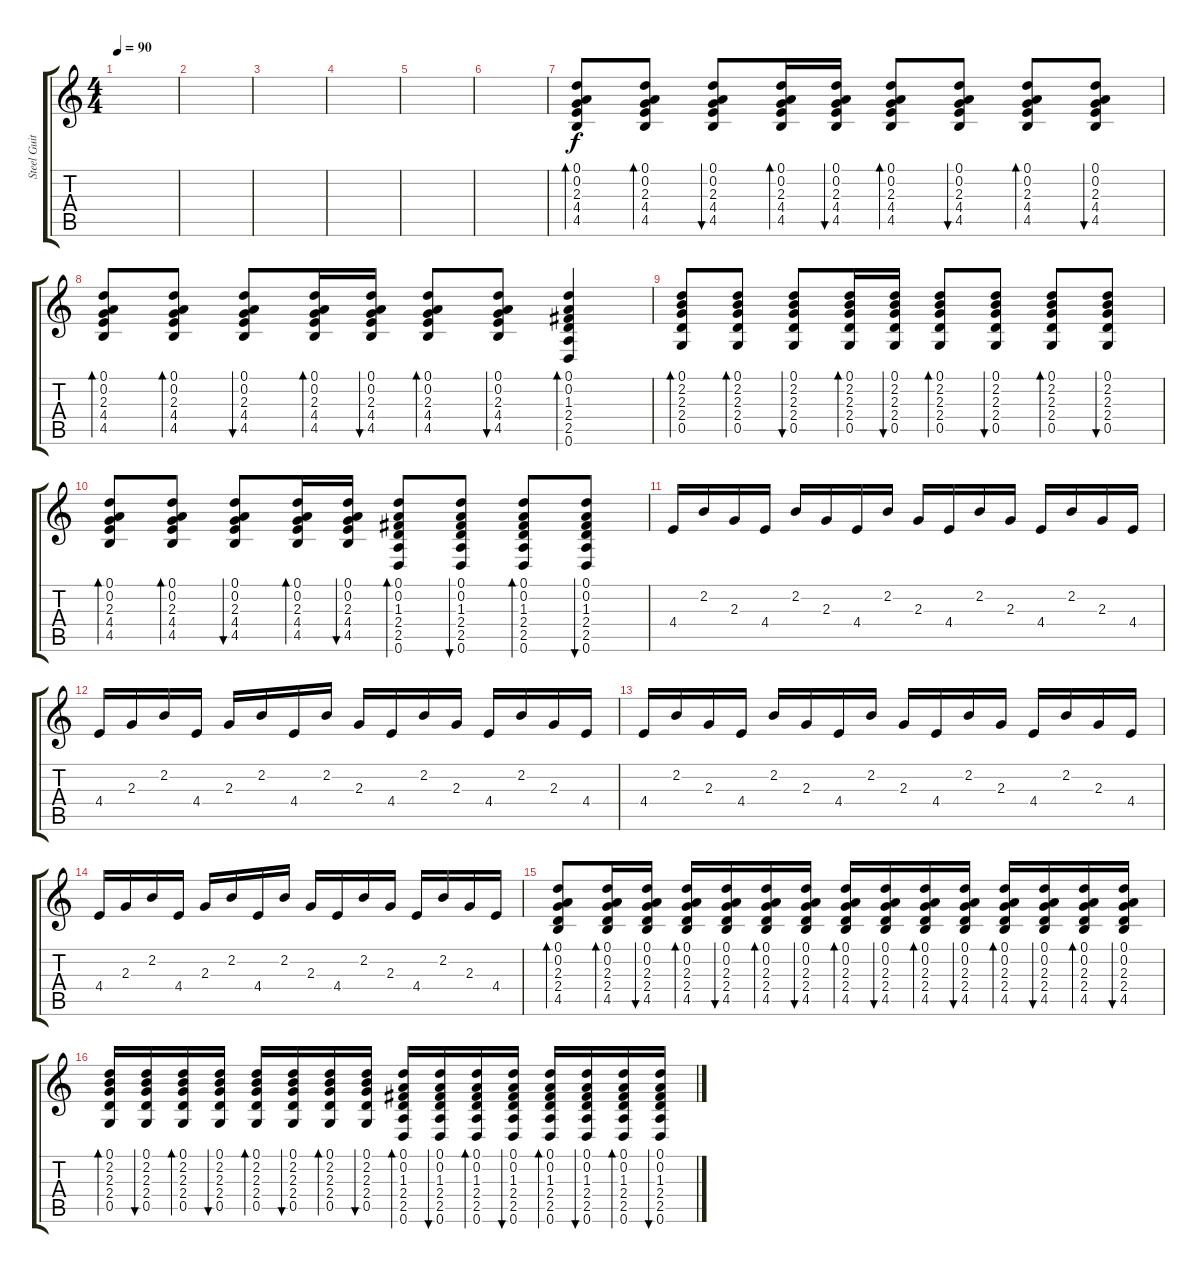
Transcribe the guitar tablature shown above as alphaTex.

\track ("Steel Guitar" "Steel Guit") {instrument acousticguitarsteel}
\staff {score tabs}
\tuning (D4 A3 F3 C3 G2 D2) {hide}
\ts (4 4)
\tempo 90
\clef g2
\ks c
|
|
|
|
|
|
(0.1 0.2 2.3 4.4 4.5).8{bd 30} (0.1 0.2 2.3 4.4 4.5).8{bd 30} (0.1 0.2 2.3 4.4 4.5).8{bu 30} (0.1 0.2 2.3 4.4 4.5).16{bd 30} (0.1 0.2 2.3 4.4 4.5).16{bu 30} (0.1 0.2 2.3 4.4 4.5).8{bd 30} (0.1 0.2 2.3 4.4 4.5).8{bu 30} (0.1 0.2 2.3 4.4 4.5).8{bd 30} (0.1 0.2 2.3 4.4 4.5).8{bu 30} |
(0.1 0.2 2.3 4.4 4.5).8{bd 30} (0.1 0.2 2.3 4.4 4.5).8{bd 30} (0.1 0.2 2.3 4.4 4.5).8{bu 30} (0.1 0.2 2.3 4.4 4.5).16{bd 30} (0.1 0.2 2.3 4.4 4.5).16{bu 30} (0.1 0.2 2.3 4.4 4.5).8{bd 30} (0.1 0.2 2.3 4.4 4.5).8{bu 30} (0.1 0.2 1.3 2.4 2.5 0.6).4{bd 30} |
(0.1 2.2 2.3 2.4 0.5).8{bd 30} (0.1 2.2 2.3 2.4 0.5).8{bd 30} (0.1 2.2 2.3 2.4 0.5).8{bu 30} (0.1 2.2 2.3 2.4 0.5).16{bd 30} (0.1 2.2 2.3 2.4 0.5).16{bu 30} (0.1 2.2 2.3 2.4 0.5).8{bd 30} (0.1 2.2 2.3 2.4 0.5).8{bu 30} (0.1 2.2 2.3 2.4 0.5).8{bd 30} (0.1 2.2 2.3 2.4 0.5).8{bu 30} |
(0.1 0.2 2.3 4.4 4.5).8{bd 30} (0.1 0.2 2.3 4.4 4.5).8{bd 30} (0.1 0.2 2.3 4.4 4.5).8{bu 30} (0.1 0.2 2.3 4.4 4.5).16{bd 30} (0.1 0.2 2.3 4.4 4.5).16{bu 30} (0.1 0.2 1.3 2.4 2.5 0.6).8{bd 30} (0.1 0.2 1.3 2.4 2.5 0.6).8{bu 30} (0.1 0.2 1.3 2.4 2.5 0.6).8{bd 30} (0.1 0.2 1.3 2.4 2.5 0.6).8{bu 30} |
4.4.16 2.2.16 2.3.16 4.4.16 2.2.16 2.3.16 4.4.16 2.2.16 2.3.16 4.4.16 2.2.16 2.3.16 4.4.16 2.2.16 2.3.16 4.4.16 |
4.4.16 2.3.16 2.2.16 4.4.16 2.3.16 2.2.16 4.4.16 2.2.16 2.3.16 4.4.16 2.2.16 2.3.16 4.4.16 2.2.16 2.3.16 4.4.16 |
4.4.16 2.2.16 2.3.16 4.4.16 2.2.16 2.3.16 4.4.16 2.2.16 2.3.16 4.4.16 2.2.16 2.3.16 4.4.16 2.2.16 2.3.16 4.4.16 |
4.4.16 2.3.16 2.2.16 4.4.16 2.3.16 2.2.16 4.4.16 2.2.16 2.3.16 4.4.16 2.2.16 2.3.16 4.4.16 2.2.16 2.3.16 4.4.16 |
(0.1 0.2 2.3 2.4 4.5).8{bd 30} (0.1 0.2 2.3 2.4 4.5).16{bd 30} (0.1 0.2 2.3 2.4 4.5).16{bu 30} (0.1 0.2 2.3 2.4 4.5).16{bd 30} (0.1 0.2 2.3 2.4 4.5).16{bu 30} (0.1 0.2 2.3 2.4 4.5).16{bd 30} (0.1 0.2 2.3 2.4 4.5).16{bu 30} (0.1 0.2 2.3 2.4 4.5).16{bd 30} (0.1 0.2 2.3 2.4 4.5).16{bu 30} (0.1 0.2 2.3 2.4 4.5).16{bd 30} (0.1 0.2 2.3 2.4 4.5).16{bu 30} (0.1 0.2 2.3 2.4 4.5).16{bd 30} (0.1 0.2 2.3 2.4 4.5).16{bu 30} (0.1 0.2 2.3 2.4 4.5).16{bd 30} (0.1 0.2 2.3 2.4 4.5).16{bu 30} |
(0.1 2.2 2.3 2.4 0.5).16{bd 30} (0.1 2.2 2.3 2.4 0.5).16{bu 30} (0.1 2.2 2.3 2.4 0.5).16{bd 30} (0.1 2.2 2.3 2.4 0.5).16{bu 30} (0.1 2.2 2.3 2.4 0.5).16{bd 30} (0.1 2.2 2.3 2.4 0.5).16{bu 30} (0.1 2.2 2.3 2.4 0.5).16{bd 30} (0.1 2.2 2.3 2.4 0.5).16{bu 30} (0.1 0.2 1.3 2.4 2.5 0.6).16{bd 30} (0.1 0.2 1.3 2.4 2.5 0.6).16{bu 30} (0.1 0.2 1.3 2.4 2.5 0.6).16{bd 30} (0.1 0.2 1.3 2.4 2.5 0.6).16{bu 30} (0.1 0.2 1.3 2.4 2.5 0.6).16{bd 30} (0.1 0.2 1.3 2.4 2.5 0.6).16{bu 30} (0.1 0.2 1.3 2.4 2.5 0.6).16{bd 30} (0.1 0.2 1.3 2.4 2.5 0.6).16{bu 30}
